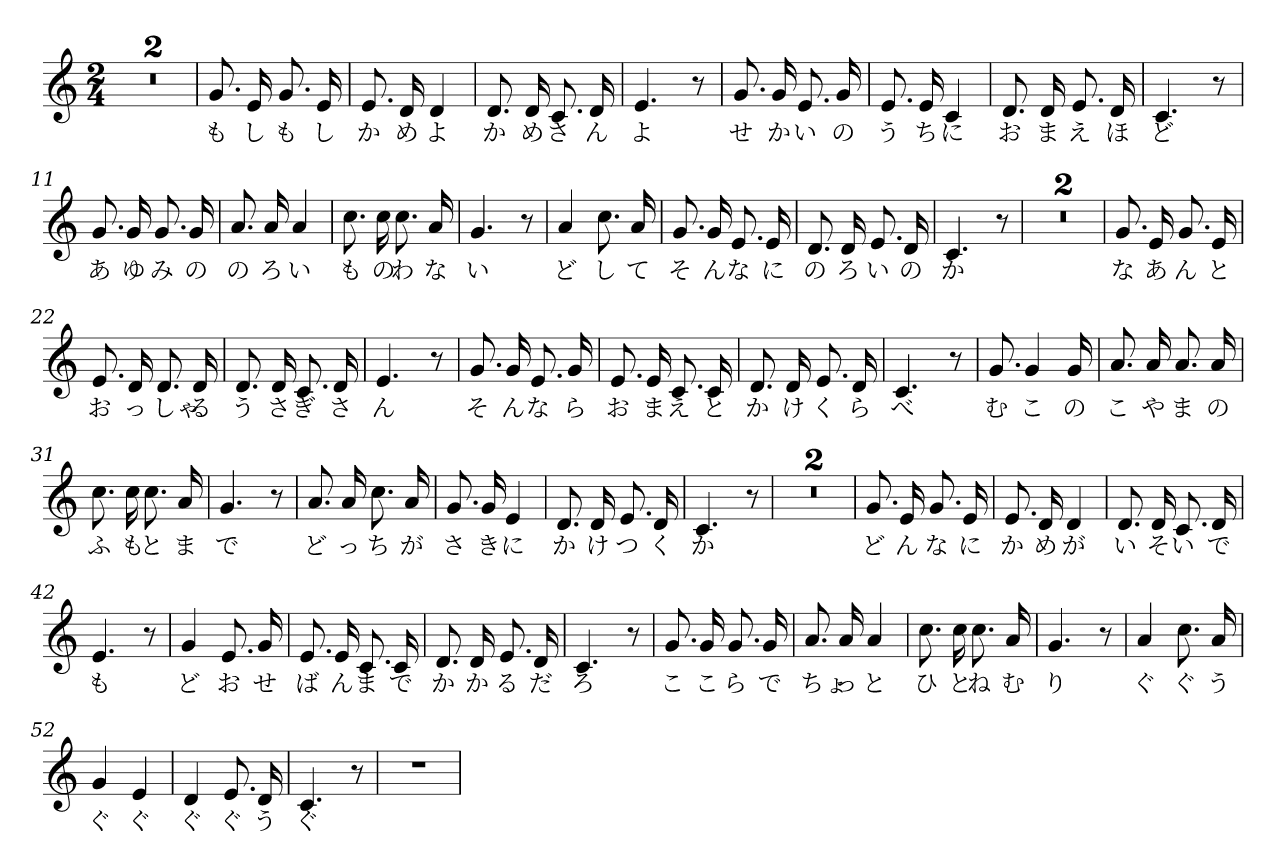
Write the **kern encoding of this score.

**kern	**text
*part1	*part1
*staff1	*staff1
*k[]	*
*C:	*
*M2/4	*
*MM108	*
=1	=1
2r	.
=2	=2
2r	.
=3	=3
8.g	も
16e	し
8.g	も
16e	し
=4	=4
8.e	か
16d	め
4d	よ
=5	=5
8.d	か
16d	め
8.c	さ
16d	ん
=6	=6
4.e	よ
8r	.
=7	=7
8.g	せ
16g	か
8.e	い
16g	の
=8	=8
8.e	う
16e	ち
4c	に
=9	=9
8.d	お
16d	ま
8.e	え
16d	ほ
=10	=10
4.c	ど
8r	.
=11	=11
8.g	あ
16g	ゆ
8.g	み
16g	の
=12	=12
8.a	の
16a	ろ
4a	い
=13	=13
8.cc	も
16cc	の
8.cc	わ
16a	な
=14	=14
4.g	い
8r	.
=15	=15
4a	ど
8.cc	し
16a	て
=16	=16
8.g	そ
16g	ん
8.e	な
16e	に
=17	=17
8.d	の
16d	ろ
8.e	い
16d	の
=18	=18
4.c	か
8r	.
=19	=19
2r	.
=20	=20
2r	.
=21	=21
8.g	な
16e	あ
8.g	ん
16e	と
=22	=22
8.e	お
16d	っ
8.d	しゃ
16d	る
=23	=23
8.d	う
16d	さ
8.c	ぎ
16d	さ
=24	=24
4.e	ん
8r	.
=25	=25
8.g	そ
16g	ん
8.e	な
16g	ら
=26	=26
8.e	お
16e	ま
8.c	え
16c	と
=27	=27
8.d	か
16d	け
8.e	く
16d	ら
=28	=28
4.c	べ
8r	.
=29	=29
8.g	む
4g	こ
16g	の
=30	=30
8.a	こ
16a	や
8.a	ま
16a	の
=31	=31
8.cc	ふ
16cc	も
8.cc	と
16a	ま
=32	=32
4.g	で
8r	.
=33	=33
8.a	ど
16a	っ
8.cc	ち
16a	が
=34	=34
8.g	さ
16g	き
4e	に
=35	=35
8.d	か
16d	け
8.e	つ
16d	く
=36	=36
4.c	か
8r	.
=37	=37
2r	.
=38	=38
2r	.
=39	=39
8.g	ど
16e	ん
8.g	な
16e	に
=40	=40
8.e	か
16d	め
4d	が
=41	=41
8.d	い
16d	そ
8.c	い
16d	で
=42	=42
4.e	も
8r	.
=43	=43
4g	ど
8.e	お
16g	せ
=44	=44
8.e	ば
16e	ん
8.c	ま
16c	で
=45	=45
8.d	か
16d	か
8.e	る
16d	だ
=46	=46
4.c	ろ
8r	.
=47	=47
8.g	こ
16g	こ
8.g	ら
16g	で
=48	=48
8.a	ちょ
16a	っ
4a	と
=49	=49
8.cc	ひ
16cc	と
8.cc	ね
16a	む
=50	=50
4.g	り
8r	.
=51	=51
4a	ぐ
8.cc	ぐ
16a	う
=52	=52
4g	ぐ
4e	ぐ
=53	=53
4d	ぐ
8.e	ぐ
16d	う
=54	=54
4.c	ぐ
8r	.
=55	=55
2r	.
=	=
*-	*-
